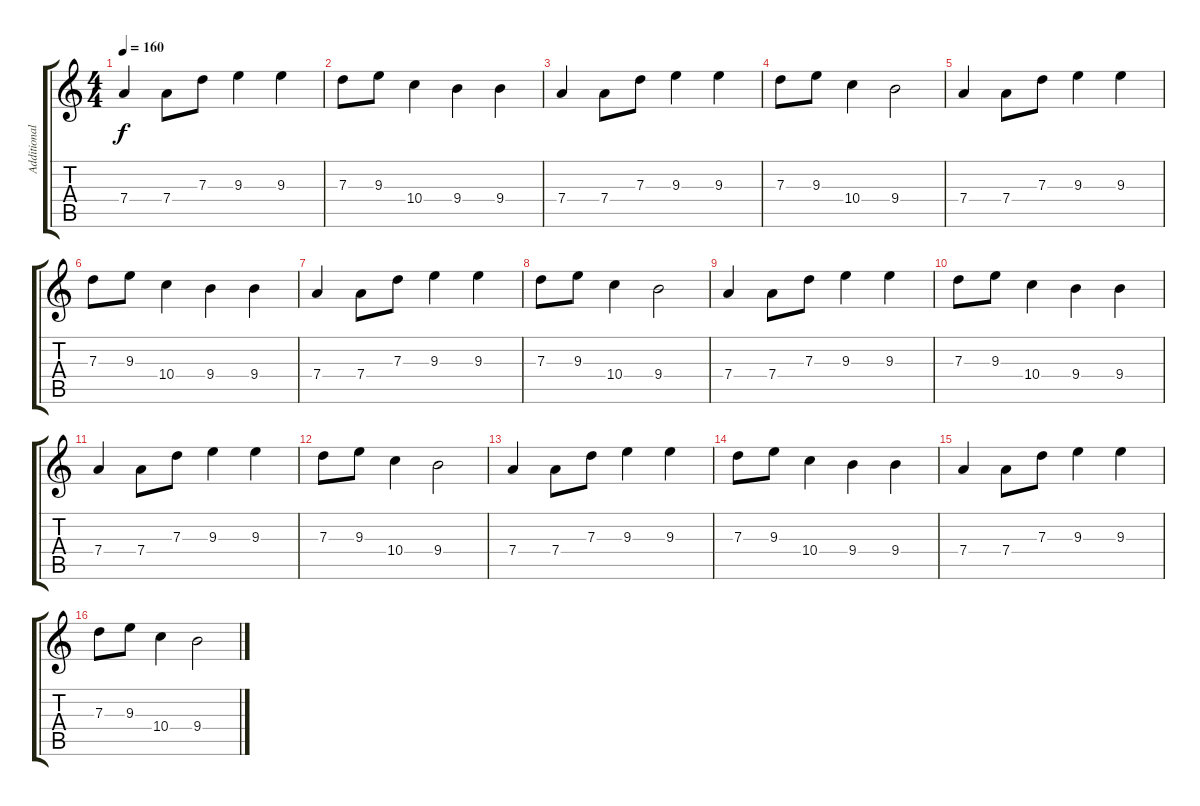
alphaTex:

\track ("Additionals" "Additional") {instrument distortionguitar}
\staff {score tabs}
\tuning (E4 B3 G3 D3 A2 E2) {hide}
\ts (4 4)
\tempo 160
\clef g2
\ks c
7.4.4{dy f} 7.4.8 7.3.8 9.3.4 9.3.4 |
7.3.8 9.3.8 10.4.4 9.4.4 9.4.4 |
7.4.4 7.4.8 7.3.8 9.3.4 9.3.4 |
7.3.8 9.3.8 10.4.4 9.4.2 |
7.4.4 7.4.8 7.3.8 9.3.4 9.3.4 |
7.3.8 9.3.8 10.4.4 9.4.4 9.4.4 |
7.4.4 7.4.8 7.3.8 9.3.4 9.3.4 |
7.3.8 9.3.8 10.4.4 9.4.2 |
7.4.4 7.4.8 7.3.8 9.3.4 9.3.4 |
7.3.8 9.3.8 10.4.4 9.4.4 9.4.4 |
7.4.4 7.4.8 7.3.8 9.3.4 9.3.4 |
7.3.8 9.3.8 10.4.4 9.4.2 |
7.4.4 7.4.8 7.3.8 9.3.4 9.3.4 |
7.3.8 9.3.8 10.4.4 9.4.4 9.4.4 |
7.4.4 7.4.8 7.3.8 9.3.4 9.3.4 |
7.3.8 9.3.8 10.4.4 9.4.2
